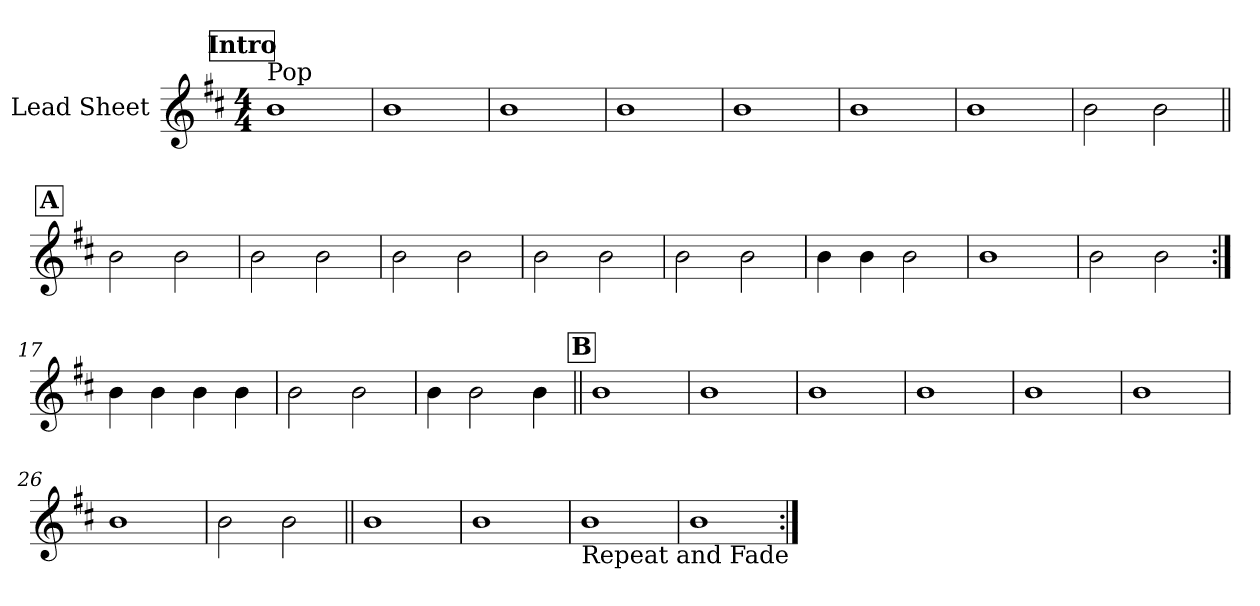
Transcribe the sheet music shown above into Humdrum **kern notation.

**kern
*part1
*staff1
*I"Lead Sheet
*clefG2
*k[f#c#]
*D:
*M4/4
*MM82
!!LO:REH:place=s1:a:fs=14:t=Intro
=1
!LO:TX:a:t=Pop
1b
=2
1b
=3
1b
=4
1b
!!LO:LB:g=z
=5
1b
=6
1b
=7
1b
=8
2b\
2b\
!!LO:LB:g=z
!!LO:REH:place=s1:a:fs=14:t=A
=9||
2b\
2b\
=10
2b\
2b\
=11
2b\
2b\
=12
2b\
2b\
!!LO:LB:g=z
=13
2b\
2b\
=14
4b\
4b\
2b\
=15
1b
=16
2b\
2b\
!!LO:LB:g=z
=17:|!
4b\
4b\
4b\
4b\
=18
2b\
2b\
=19
4b\
2b\
4b\
!!LO:LB:g=z
!!LO:REH:place=s1:a:fs=14:t=B
=20||
1b
=21
1b
=22
1b
=23
1b
!!LO:LB:g=z
=24
1b
=25
1b
=26
1b
=27
2b\
2b\
!!LO:LB:g=z
=28||
1b
=29
1b
=30
!LO:TX:b:t=Repeat and Fade
1b
=31
1b
=:|!
*-
